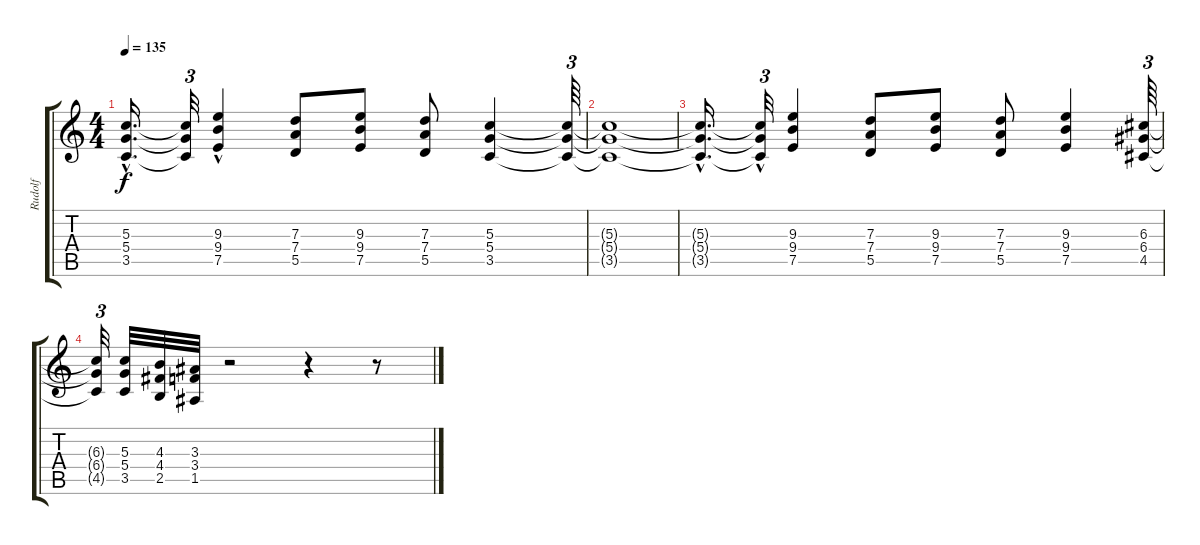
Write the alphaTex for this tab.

\track ("Rudolf" "Rudolf") {instrument overdrivenguitar}
\staff {score tabs}
\tuning (E4 B3 G3 D3 A2 E2) {hide}
\ts (4 4)
\tempo 135
\clef g2
\ks c
(5.3{hac t} 5.4{hac t} 3.5{hac t}).16{d dy f} (5.3{t} 5.4{t} 3.5{t}).32{tu (3 2)} (9.3 9.4{hac} 7.5).4 (7.3 7.4 5.5).8 (9.3 9.4 7.5).8 (7.3 7.4 5.5).8 (5.3 5.4 3.5).4 (5.3{t} 5.4{t} 3.5{t}).64{tu (3 2)} |
(5.3{t} 5.4{t} 3.5{t}).1 |
(5.3{hac t} 5.4{hac t} 3.5{hac t}).16{d} (5.3{t} 5.4{t} 3.5{hac t}).32{tu (3 2)} (9.3 9.4 7.5).4 (7.3 7.4 5.5).8 (9.3 9.4 7.5).8 (7.3 7.4 5.5).8 (9.3 9.4 7.5).4 (6.3 6.4 4.5).64{tu (3 2)} |
(6.3{t} 6.4{t} 4.5{t}).32{tu (3 2)} (5.3 5.4 3.5).32 (4.3 4.4 2.5).32 (3.3 3.4 1.5).32 r.2 r.4 r.8
